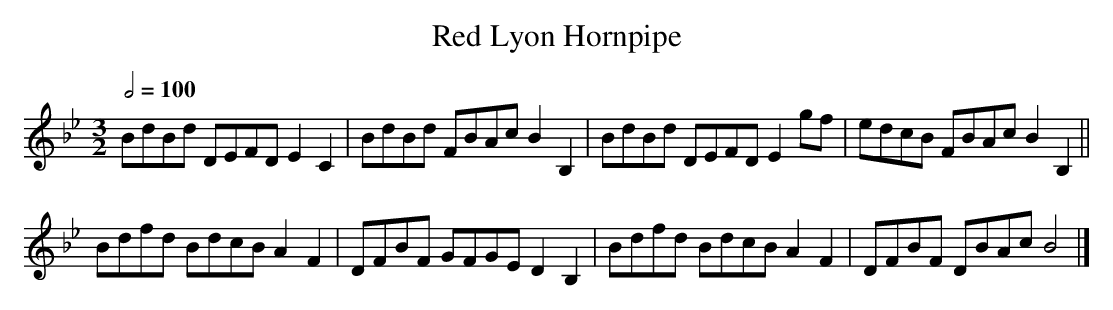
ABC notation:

X:1
T:Red Lyon Hornpipe
M:3/2
L:1/8
Q:1/2=100
K:Bb
BdBd DEFDE2C2|BdBd FBAcB2B,2|BdBd DEFDE2gf|edcB FBAcB2B,2||
Bdfd BdcBA2F2|DFBF GFGED2B,2|Bdfd BdcB A2F2|DFBF DBAcB4|]
